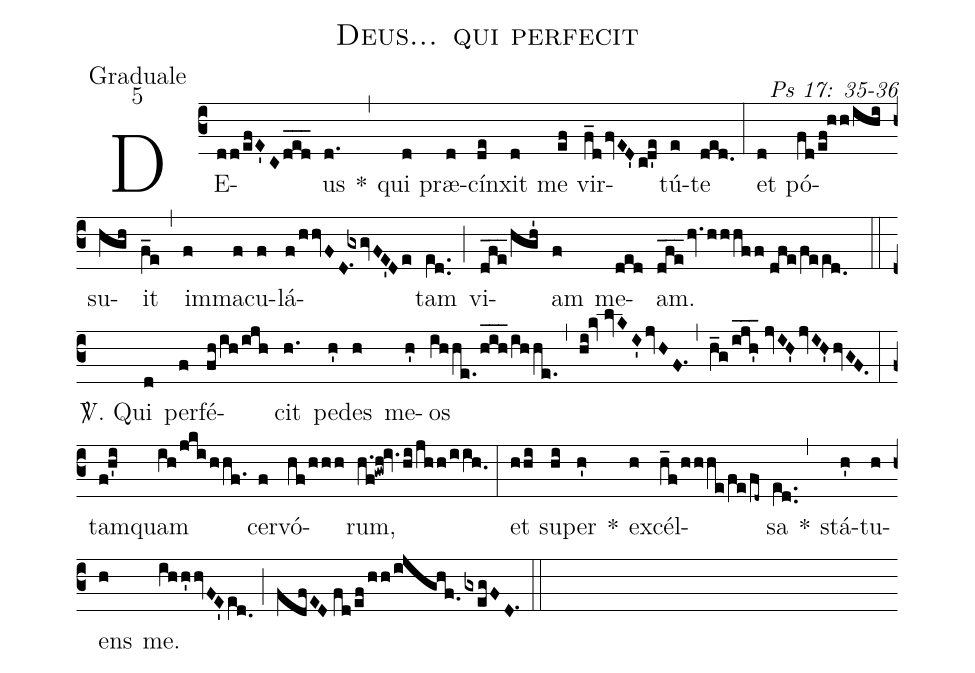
name: Deus... qui perfecit;
office-part: Graduale;
mode: 5;
commentary: Ps 17: 35-36;
%%
(c3) DE(dd/efE'Cd_e_d_)us(d.) *(,) qui(d) præ(d)cín(de)xit(d) me(ef) vir(f_dfvED'cd'e)tú(e)te(ded.) (:)
et(d) pó(fd/ef!hh/ihi)su(hgh)it(f_e) (,) im(f)ma(f)cu(f)lá(f/hhvFD.1/[-1.5]gxgvFE'De)tam(e[ll:1]d..) (;) vi(dfe___/hgh')am(f) me(ded)am.(dfe___hv.hhhff//dfe/fee[ll:1]d.0) (::)
<sp>V/</sp>. Qui(d) per(f)fé(fh/ih/ijh)cit(h.) pe(h')des(h) me(h')os(ihhe./h_i_h_/ihhe.) (,) (hi!kv//lvKI'jvHF.1) (,) (h_g/ijh'___//jvIH'jvIH'hvGF.) (:)
tam(f!h'i)quam(ih/jkihhf.) cer(f)vó(hf/hhh)rum,(h.f!gwh!iv.hi/jhh/iih.0) (:)
et(hhi) su(hi)per(h') *() ex(h)cél(h_f/hhhe/fe/fd~)sa(e[ll:1]d..) *(,)
() stá(h')tu(h)ens(h) me.(ihh'hvFE'e[ll:1]d.0) (;) (fdfED//fd/ef/hh/ijghf.0gxegFD.1) (::)
